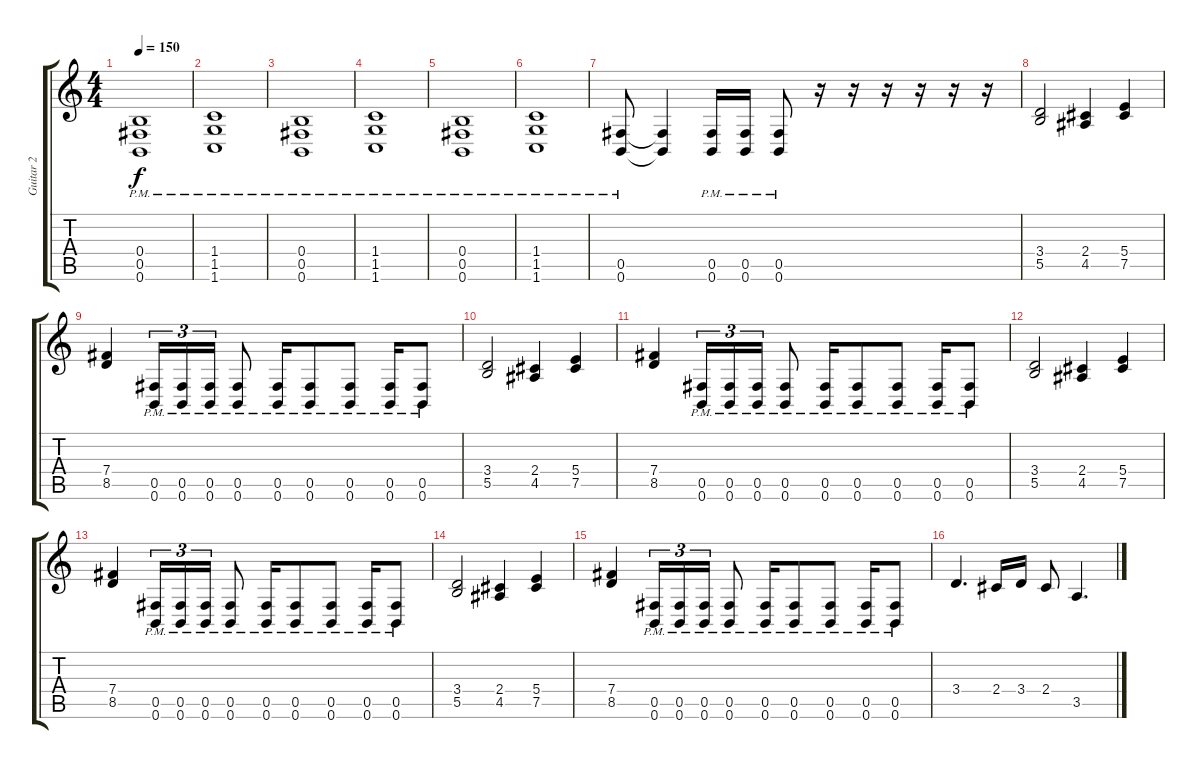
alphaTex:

\track ("Guitar 2" "Guitar 2") {instrument distortionguitar}
\staff {score tabs}
\tuning (Db4 Ab3 E3 B2 Gb2 B1) {hide}
\ts (4 4)
\tempo 150
\clef g2
\ks c
(0.4{pm} 0.5{pm} 0.6{pm}).1{dy f} |
(1.4{pm} 1.5{pm} 1.6{pm}).1 |
(0.4{pm} 0.5{pm} 0.6{pm}).1 |
(1.4{pm} 1.5{pm} 1.6{pm}).1 |
(0.4{pm} 0.5{pm} 0.6{pm}).1 |
(1.4{pm} 1.5{pm} 1.6{pm}).1 |
(0.5{pm} 0.6{pm}).8 (0.5{t} 0.6{t}).4 (0.5{pm} 0.6{pm}).16 (0.5{pm} 0.6{pm}).16 (0.5{pm} 0.6{pm}).8 r.16 r.16 r.16 r.16 r.16 r.16 |
(3.4 5.5).2 (2.4 4.5).4 (5.4 7.5).4 |
(7.4 8.5).4 (0.5{pm} 0.6{pm}).16{tu (3 2)} (0.5{pm} 0.6{pm}).16{tu (3 2)} (0.5{pm} 0.6{pm}).16{tu (3 2)} (0.5{pm} 0.6{pm}).8 (0.5{pm} 0.6{pm}).16 (0.5{pm} 0.6{pm}).8 (0.5{pm} 0.6{pm}).8 (0.5{pm} 0.6{pm}).16 (0.5{pm} 0.6{pm}).8 |
(3.4 5.5).2 (2.4 4.5).4 (5.4 7.5).4 |
(7.4 8.5).4 (0.5{pm} 0.6{pm}).16{tu (3 2)} (0.5{pm} 0.6{pm}).16{tu (3 2)} (0.5{pm} 0.6{pm}).16{tu (3 2)} (0.5{pm} 0.6{pm}).8 (0.5{pm} 0.6{pm}).16 (0.5{pm} 0.6{pm}).8 (0.5{pm} 0.6{pm}).8 (0.5{pm} 0.6{pm}).16 (0.5{pm} 0.6{pm}).8 |
(3.4 5.5).2 (2.4 4.5).4 (5.4 7.5).4 |
(7.4 8.5).4 (0.5{pm} 0.6{pm}).16{tu (3 2)} (0.5{pm} 0.6{pm}).16{tu (3 2)} (0.5{pm} 0.6{pm}).16{tu (3 2)} (0.5{pm} 0.6{pm}).8 (0.5{pm} 0.6{pm}).16 (0.5{pm} 0.6{pm}).8 (0.5{pm} 0.6{pm}).8 (0.5{pm} 0.6{pm}).16 (0.5{pm} 0.6{pm}).8 |
(3.4 5.5).2 (2.4 4.5).4 (5.4 7.5).4 |
(7.4 8.5).4 (0.5{pm} 0.6{pm}).16{tu (3 2)} (0.5{pm} 0.6{pm}).16{tu (3 2)} (0.5{pm} 0.6{pm}).16{tu (3 2)} (0.5{pm} 0.6{pm}).8 (0.5{pm} 0.6{pm}).16 (0.5{pm} 0.6{pm}).8 (0.5{pm} 0.6{pm}).8 (0.5{pm} 0.6{pm}).16 (0.5{pm} 0.6{pm}).8 |
3.4.4{d} 2.4.16 3.4.16 2.4.8 3.5.4{d}
